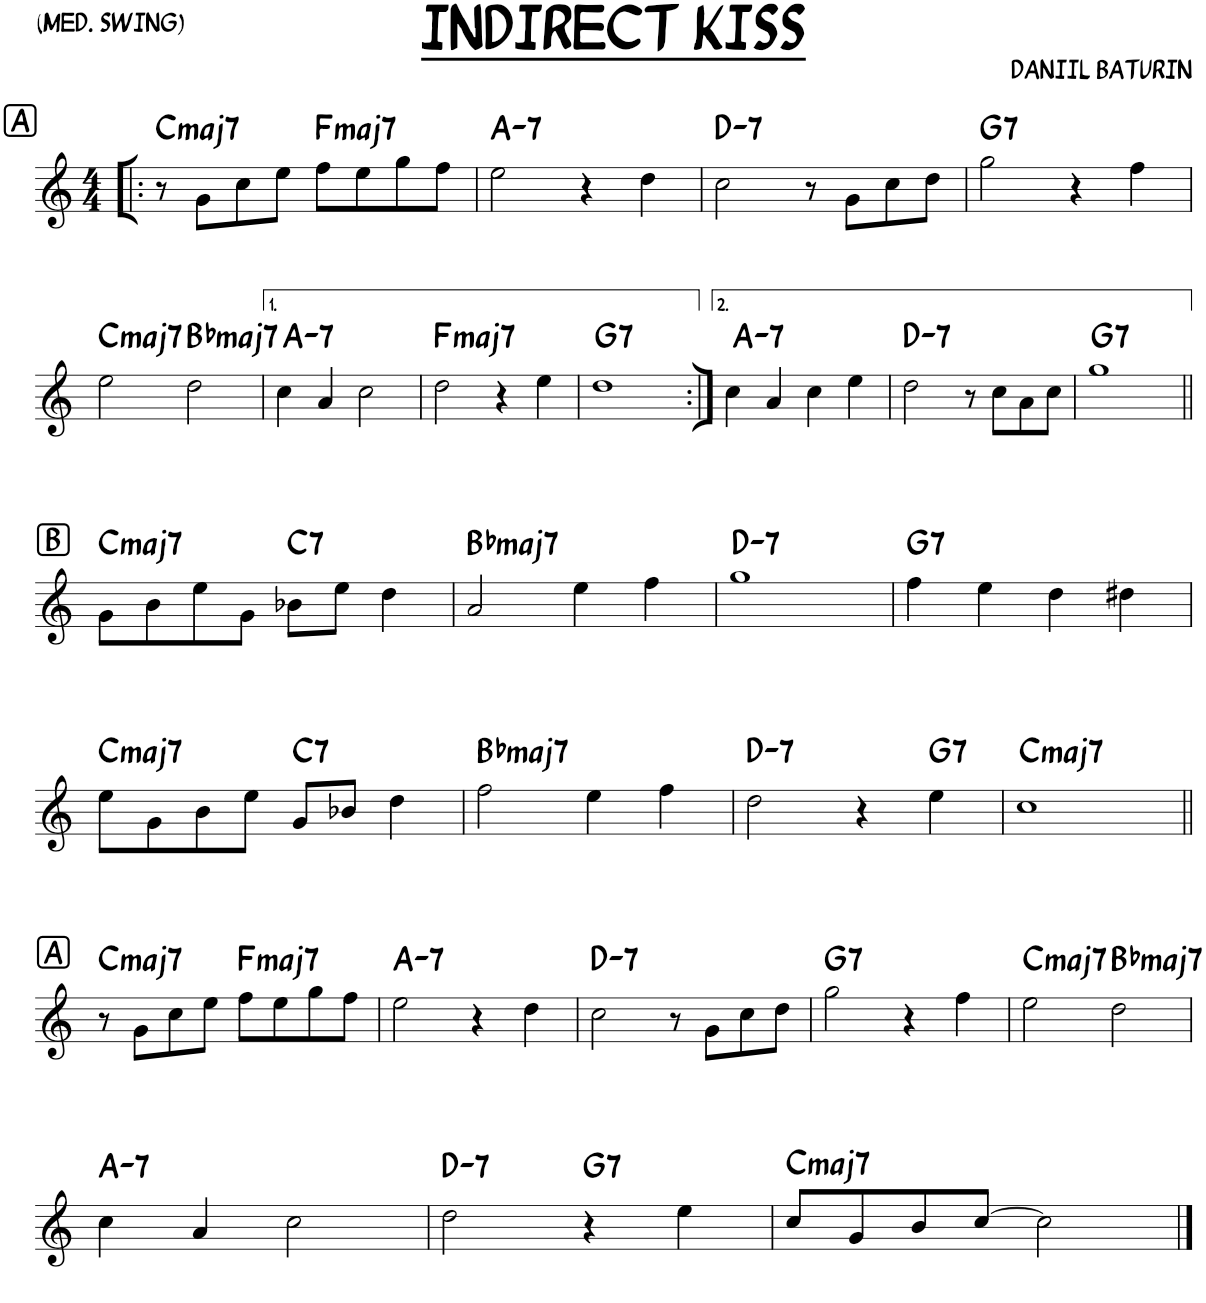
**kern	**harte
*part1	*part1
*staff1	*
*I"Piano	*
*I'Pno.	*
*clefG2	*
*k[]	*
*M4/4	*
!!LO:REH:place=s1:a:cj:fs=14:t=A
=1!|:	=1!|:
!	!LO:H:kt=maj7
8r	C:maj7
8g\L	.
8cc\	.
8ee\J	.
!	!LO:H:kt=maj7
8ff\L	F:maj7
8ee\	.
8gg\	.
8ff\J	.
=2	=2
!	!LO:H:kt=7
2ee\	A:min7
4r	.
4dd\	.
=3	=3
!	!LO:H:kt=7
2cc\	D:min7
8r	.
8g\L	.
8cc\	.
8dd\J	.
=4	=4
!	!LO:H:kt=7
2gg\	G:7
4r	.
4ff\	.
!!LO:LB:g=z
=5	=5
!	!LO:H:kt=maj7
2ee\	C:maj7
!	!LO:H:kt=maj7
2dd\	Bb:maj7
=6	=6
!	!LO:H:kt=7
4cc\	A:min7
4a/	.
2cc\	.
=7	=7
!	!LO:H:kt=maj7
2dd\	F:maj7
4r	.
4ee\	.
=8	=8
!	!LO:H:kt=7
1dd	G:7
=9:|!	=9:|!
!	!LO:H:kt=7
4cc\	A:min7
4a/	.
4cc\	.
4ee\	.
=10	=10
!	!LO:H:kt=7
2dd\	D:min7
8r	.
8cc\L	.
8a\	.
8cc\J	.
=11	=11
!	!LO:H:kt=7
1gg	G:7
!!LO:LB:g=z
!!LO:REH:place=s1:a:cj:fs=14:t=B
=12||	=12||
!	!LO:H:kt=maj7
8g\L	C:maj7
8b\	.
8ee\	.
8g\J	.
!	!LO:H:kt=7
8b-X\L	C:7
8ee\J	.
4dd\	.
=13	=13
!	!LO:H:kt=maj7
2a/	Bb:maj7
4ee\	.
4ff\	.
=14	=14
!	!LO:H:kt=7
1gg	D:min7
=15	=15
!	!LO:H:kt=7
4ff\	G:7
4ee\	.
4dd\	.
4dd#X\	.
!!LO:LB:g=z
=16	=16
!	!LO:H:kt=maj7
8ee\L	C:maj7
8g\	.
8b\	.
8ee\J	.
!	!LO:H:kt=7
8g/L	C:7
8b-X/J	.
4dd\	.
=17	=17
!	!LO:H:kt=maj7
2ff\	Bb:maj7
4ee\	.
4ff\	.
=18	=18
!	!LO:H:kt=7
2dd\	D:min7
4r	.
!	!LO:H:kt=7
4ee\	G:7
=19	=19
!	!LO:H:kt=maj7
1cc	C:maj7
!!LO:LB:g=z
!!LO:REH:place=s1:a:cj:fs=14:t=A
=20||	=20||
!	!LO:H:kt=maj7
8r	C:maj7
8g\L	.
8cc\	.
8ee\J	.
!	!LO:H:kt=maj7
8ff\L	F:maj7
8ee\	.
8gg\	.
8ff\J	.
=21	=21
!	!LO:H:kt=7
2ee\	A:min7
4r	.
4dd\	.
=22	=22
!	!LO:H:kt=7
2cc\	D:min7
8r	.
8g\L	.
8cc\	.
8dd\J	.
=23	=23
!	!LO:H:kt=7
2gg\	G:7
4r	.
4ff\	.
=24	=24
!	!LO:H:kt=maj7
2ee\	C:maj7
!	!LO:H:kt=maj7
2dd\	Bb:maj7
!!LO:LB:g=z
=25	=25
!	!LO:H:kt=7
4cc\	A:min7
4a/	.
2cc\	.
=26	=26
!	!LO:H:kt=7
2dd\	D:min7
!	!LO:H:kt=7
4r	G:7
4ee\	.
=27	=27
!	!LO:H:kt=maj7
8cc/L	C:maj7
8g/	.
8b/	.
[8cc/J	.
2cc\]	.
==	==
*-	*-
